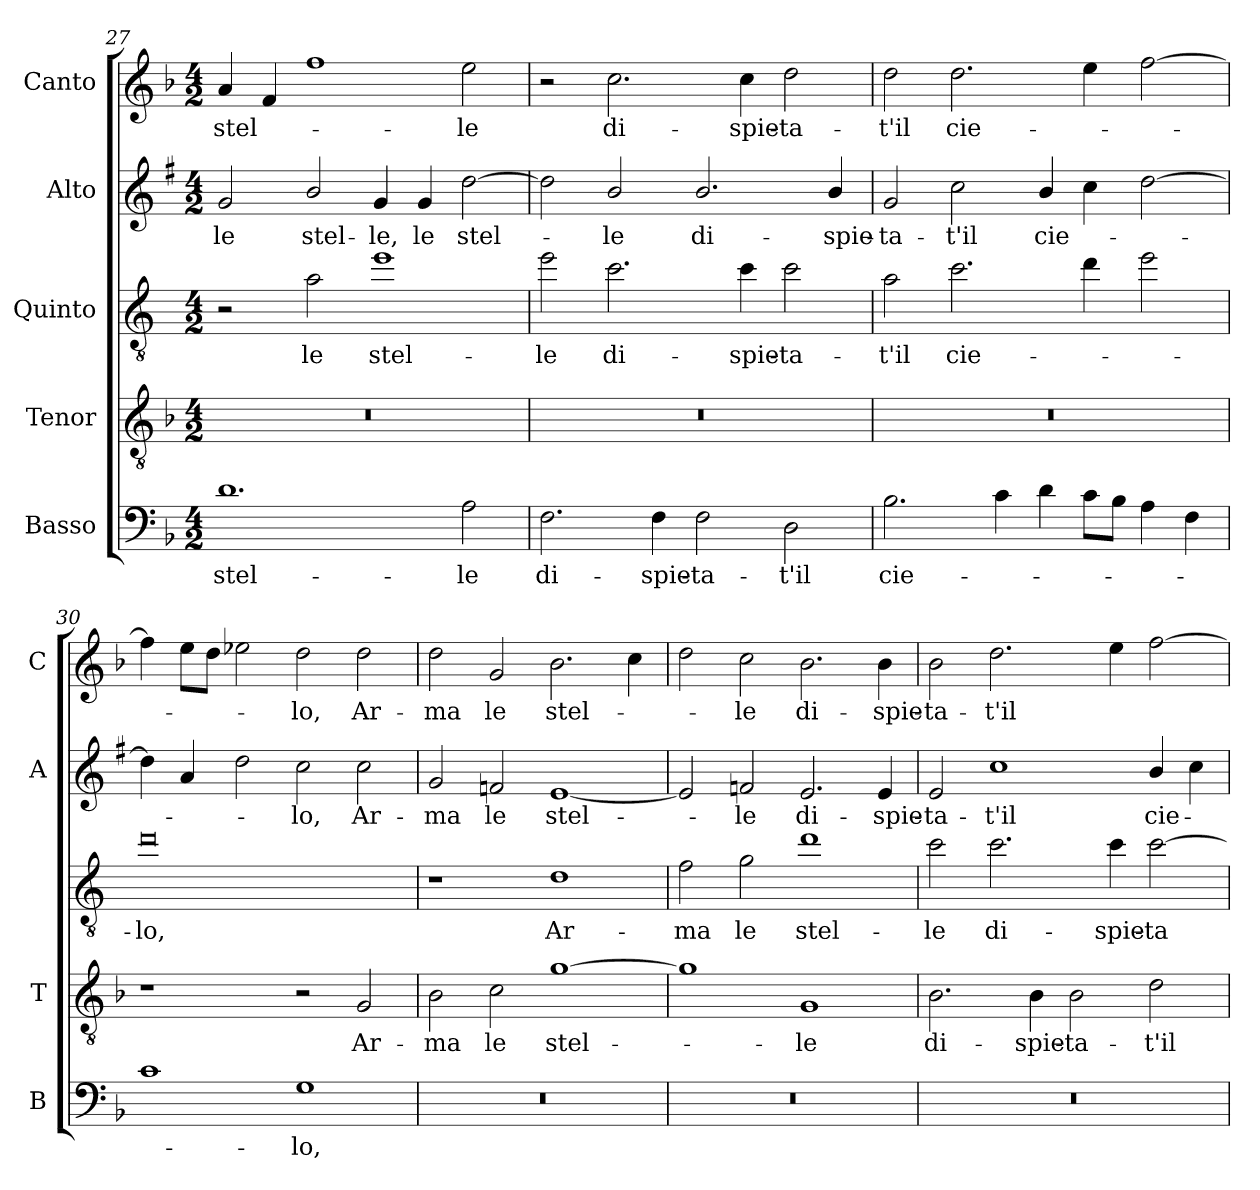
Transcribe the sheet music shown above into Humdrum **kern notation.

**kern	**text	**kern	**text	**kern	**text	**kern	**text	**kern	**text
*part5	*part5	*part4	*part4	*part3	*part3	*part2	*part2	*part1	*part1
*staff5	*staff5	*staff4	*staff4	*staff3	*staff3	*staff2	*staff2	*staff1	*staff1
*I"Basso	*	*I"Tenor	*	*I"Quinto	*	*I"Alto	*	*I"Canto	*
*I'B	*	*I'T	*	*	*	*I'A	*	*I'C	*
!!LO:PB:g=z
*clefF4	*	*clefGv2	*	*clefGv2	*	*clefG2	*	*clefG2	*
*	*	*	*	*ITrd4c7	*	*ITrd1c2	*	*	*
*k[b-]	*	*k[b-]	*	*k[b-]	*	*k[b-]	*	*k[b-]	*
*F:	*	*F:	*	*F:	*	*F:	*	*F:	*
*M4/2	*	*M4/2	*	*M4/2	*	*M4/2	*	*M4/2	*
=27	=27	=27	=27	=27	=27	=27	=27	=27	=27
!	!LO:LY:b	!	!	!	!	!	!LO:LY:b	!	!LO:LY:b
1.d	stel-	0r	.	2r	.	2f/	le	4a/	stel-
.	.	.	.	.	.	.	.	4f/	.
!	!	!	!	!	!LO:LY:b	!	!LO:LY:b	!	!
.	.	.	.	2d\	le	2a/	stel-	1ff	.
!	!	!	!	!	!LO:LY:b	!	!LO:LY:b	!	!
.	.	.	.	1a	stel-	4f/	-le,	.	.
!	!	!	!	!	!	!	!LO:LY:b	!	!
.	.	.	.	.	.	4f/	le	.	.
!	!LO:LY:b	!	!	!	!	!	!LO:LY:b	!	!LO:LY:b
2A\	-le	.	.	.	.	[2cc\	stel-	2ee\	-le
=28	=28	=28	=28	=28	=28	=28	=28	=28	=28
!	!LO:LY:b	!	!	!	!LO:LY:b	!	!	!	!
2.F\	di-	0r	.	2a\	-le	2cc\]	.	2r	.
!	!	!	!	!	!LO:LY:b	!	!LO:LY:b	!	!LO:LY:b
.	.	.	.	2.f\	di-	2a/	-le	2.cc\	di-
!	!LO:LY:b	!	!	!	!	!	!	!	!
4F\	-spie-	.	.	.	.	.	.	.	.
!	!LO:LY:b	!	!	!	!	!	!LO:LY:b	!	!
2F\	-ta-	.	.	.	.	2.a/	di-	.	.
!	!	!	!	!	!LO:LY:b	!	!	!	!LO:LY:b
.	.	.	.	4f\	-spie-	.	.	4cc\	-spie-
!	!LO:LY:b	!	!	!	!LO:LY:b	!	!	!	!LO:LY:b
2D\	-t'il	.	.	2f\	-ta-	.	.	2dd\	-ta-
!	!	!	!	!	!	!	!LO:LY:b	!	!
.	.	.	.	.	.	4a/	-spie-	.	.
=29	=29	=29	=29	=29	=29	=29	=29	=29	=29
!	!LO:LY:b	!	!	!	!LO:LY:b	!	!LO:LY:b	!	!LO:LY:b
2.B-\	cie-	0r	.	2d\	-t'il	2f/	-ta-	2dd\	-t'il
!	!	!	!	!	!LO:LY:b	!	!LO:LY:b	!	!LO:LY:b
.	.	.	.	2.f\	cie-	2b-\	-t'il	2.dd\	cie-
4c\	.	.	.	.	.	.	.	.	.
!	!	!	!	!	!	!	!LO:LY:b	!	!
4d\	.	.	.	.	.	4a/	cie-	.	.
8c\L	.	.	.	4g\	.	4b-\	.	4ee\	.
8B-\J	.	.	.	.	.	.	.	.	.
4A\	.	.	.	2a\	.	[2cc\	.	[2ff\	.
4F\	.	.	.	.	.	.	.	.	.
=30	=30	=30	=30	=30	=30	=30	=30	=30	=30
!	!	!	!	!	!LO:LY:b	!	!	!	!
1c	.	1r	.	0g	-lo,	4cc\]	.	4ff\]	.
.	.	.	.	.	.	4g/	.	8ee\L	.
.	.	.	.	.	.	.	.	8dd\J	.
.	.	.	.	.	.	2cc\	.	2ee-X\	.
!	!LO:LY:b	!	!	!	!	!	!LO:LY:b	!	!LO:LY:b
1G	-lo,	2r	.	.	.	2b-\	-lo,	2dd\	-lo,
!	!	!	!LO:LY:b	!	!	!	!LO:LY:b	!	!LO:LY:b
.	.	2G/	Ar-	.	.	2b-\	Ar-	2dd\	Ar-
=31	=31	=31	=31	=31	=31	=31	=31	=31	=31
!	!	!	!LO:LY:b	!	!	!	!LO:LY:b	!	!LO:LY:b
0r	.	2B-\	-ma	1r	.	2f/	-ma	2dd\	-ma
!	!	!	!LO:LY:b	!	!	!	!LO:LY:b	!	!LO:LY:b
.	.	2c\	le	.	.	2e-X/	le	2g/	le
!	!	!	!LO:LY:b	!	!LO:LY:b	!	!LO:LY:b	!	!LO:LY:b
.	.	[1g	stel-	1G	Ar-	[1d	stel-	2.b-\	stel-
.	.	.	.	.	.	.	.	4cc\	.
!!LO:LB:g=z
=32	=32	=32	=32	=32	=32	=32	=32	=32	=32
!	!	!	!	!	!LO:LY:b	!	!	!	!
0r	.	1g]	.	2B-\	-ma	2d/]	.	2dd\	.
!	!	!	!	!	!LO:LY:b	!	!LO:LY:b	!	!LO:LY:b
.	.	.	.	2c\	le	2e-X/	-le	2cc\	-le
!	!	!	!LO:LY:b	!	!LO:LY:b	!	!LO:LY:b	!	!LO:LY:b
.	.	1G	-le	1g	stel-	2.d/	di-	2.b-\	di-
!	!	!	!	!	!	!	!LO:LY:b	!	!LO:LY:b
.	.	.	.	.	.	4d/	-spie-	4b-\	-spie-
=33	=33	=33	=33	=33	=33	=33	=33	=33	=33
!	!	!	!LO:LY:b	!	!LO:LY:b	!	!LO:LY:b	!	!LO:LY:b
0r	.	2.B-\	di-	2f\	-le	2d/	-ta-	2b-\	-ta-
!	!	!	!	!	!LO:LY:b	!	!LO:LY:b	!	!LO:LY:b
.	.	.	.	2.f\	di-	1b-	-t'il	2.dd\	-t'il
!	!	!	!LO:LY:b	!	!	!	!	!	!
.	.	4B-\	-spie-	.	.	.	.	.	.
!	!	!	!LO:LY:b	!	!	!	!	!	!
.	.	2B-\	-ta-	.	.	.	.	.	.
!	!	!	!	!	!LO:LY:b	!	!	!	!
.	.	.	.	4f\	-spie-	.	.	4ee\	.
!	!	!	!LO:LY:b	!	!LO:LY:b	!	!LO:LY:b	!	!
.	.	2d\	-t'il	[2f\	-ta-	4a/	cie-	[2ff\	.
.	.	.	.	.	.	4b-\	.	.	.
=	=	=	=	=	=	=	=	=	=
*-	*-	*-	*-	*-	*-	*-	*-	*-	*-
